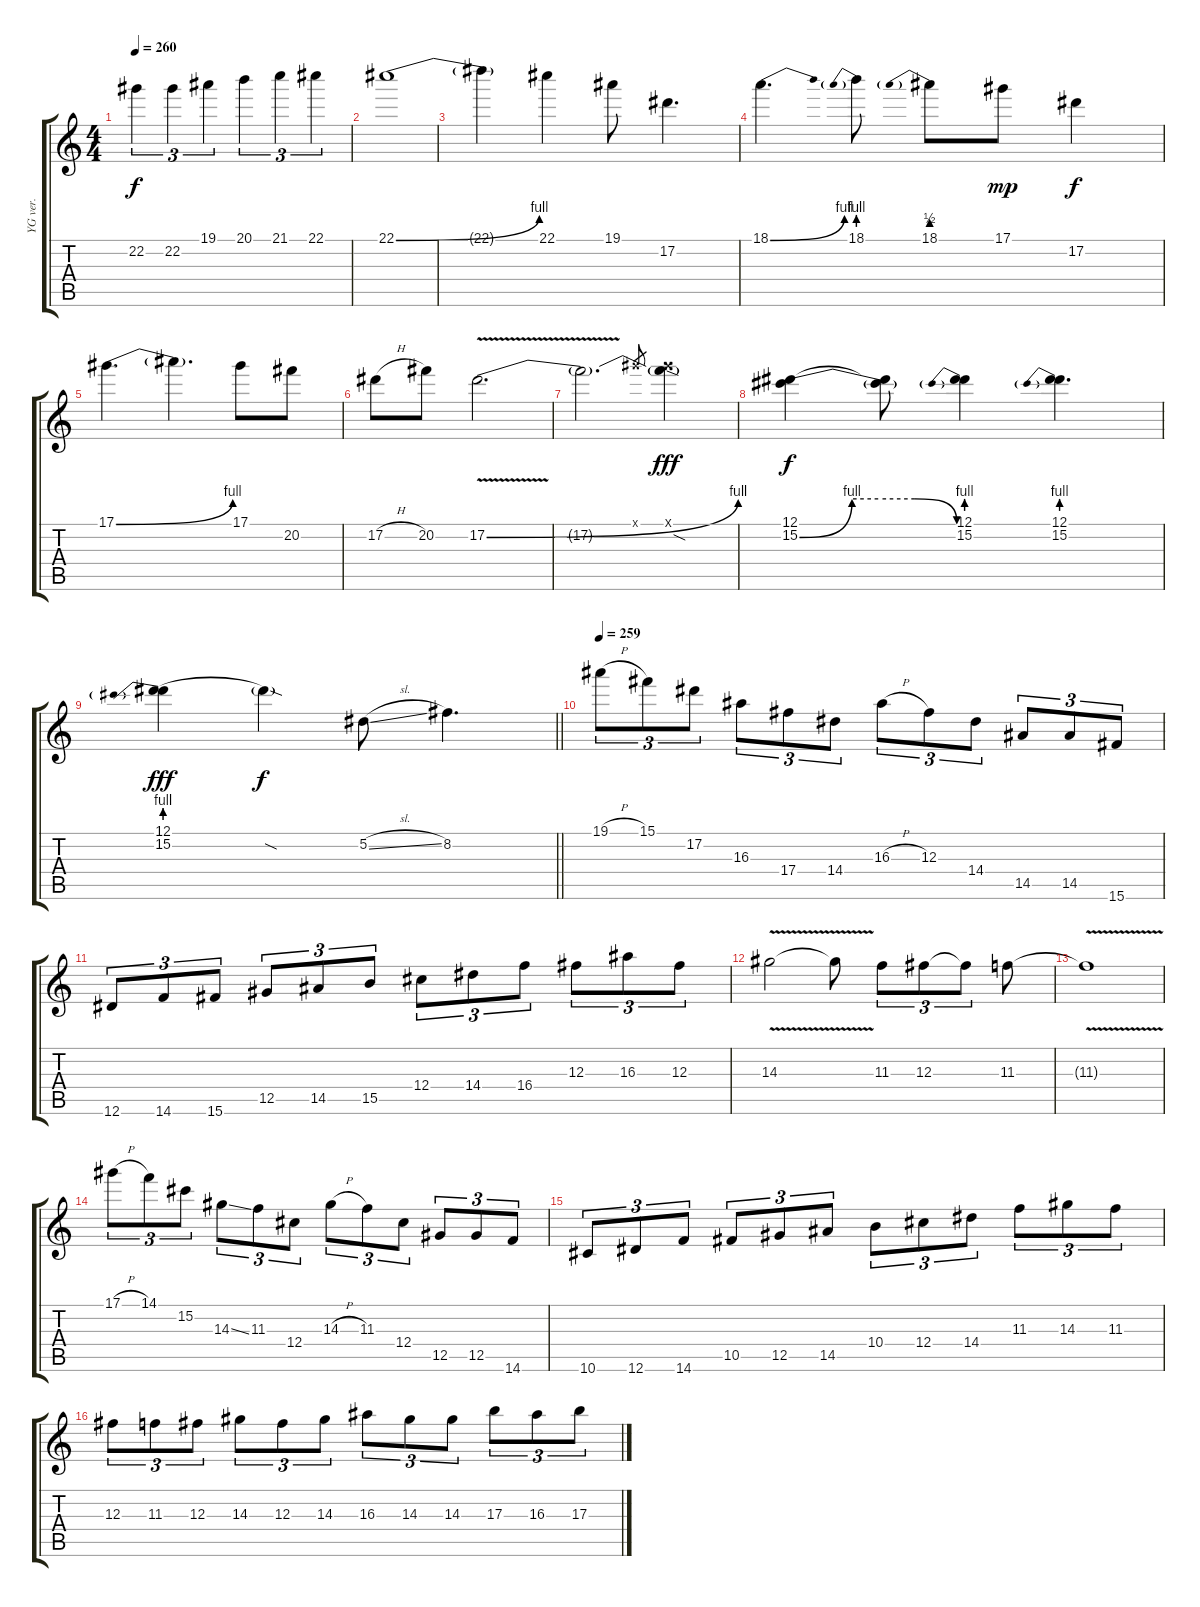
\track ("YG ver." "YG ver.") {mute instrument overdrivenguitar}
\staff {score tabs}
\tuning (Eb4 Bb3 Gb3 Db3 Ab2 Eb2) {hide}
\ts (4 4)
\tempo 260
\clef g2
\ks c
22.2.4{tu (3 2) dy f} 22.2.4{tu (3 2)} 19.1.4{tu (3 2)} 20.1.4{tu (3 2)} 21.1.4{tu (3 2)} 22.1.4{tu (3 2)} |
22.1{be (bend 0 0 60 4)}.1 |
22.1{t}.4 22.1.4 19.1.8 17.2.4{d} |
18.1{be (bend 0 0 60 4)}.4{d} 18.1{be (prebend 0 4 60 4)}.8 18.1{be (prebend 0 2 60 2)}.8 17.1.8{dy mp} 17.2.4{dy f} |
17.1{be (bend 0 0 60 4)}.4{d} 17.1{t}.4{d} 17.1.8 20.2.8 |
17.2{h}.8 20.2.8 17.2{be (bend 0 0 60 4) v}.2{d} |
17.2{t}.2{d} 17.1{x}.8{gr} (17.1{x} 17.2{sod t}).4{dy fff} |
(12.1 15.2{be (custom 0 0 20 4 30 4 44 4 60 0)}).4{dy f} (12.1{t} 15.2{t}).8 (12.1 15.2{be (prebend 0 4 60 4)}).4 (12.1 15.2{be (prebend 0 4 60 4)}).4{d} |
\barLineRight lightlight
(12.1 15.2{be (prebend 0 4 60 4)}).4{dy fff} 15.2{sod t}.4{dy f} 5.2{sl}.8 8.2.4{d} |
\section ("" "")
\tempo 259
19.1{h}.8{tu (3 2)} 15.1.8{tu (3 2)} 17.2.8{tu (3 2)} 16.3.8{tu (3 2)} 17.4.8{tu (3 2)} 14.4.8{tu (3 2)} 16.3{h}.8{tu (3 2)} 12.3.8{tu (3 2)} 14.4.8{tu (3 2)} 14.5.8{tu (3 2)} 14.5.8{tu (3 2)} 15.6.8{tu (3 2)} |
12.6.8{tu (3 2)} 14.6.8{tu (3 2)} 15.6.8{tu (3 2)} 12.5.8{tu (3 2)} 14.5.8{tu (3 2)} 15.5.8{tu (3 2)} 12.4.8{tu (3 2)} 14.4.8{tu (3 2)} 16.4.8{tu (3 2)} 12.3.8{tu (3 2)} 16.3.8{tu (3 2)} 12.3.8{tu (3 2)} |
14.3{v}.2 14.3{t}.8 11.3.8{tu (3 2)} 12.3.8{tu (3 2)} 12.3{t}.8{tu (3 2)} 11.3.8 |
11.3{v t}.1 |
17.1{h}.8{tu (3 2)} 14.1.8{tu (3 2)} 15.2.8{tu (3 2)} 14.3{ss}.8{tu (3 2)} 11.3.8{tu (3 2)} 12.4.8{tu (3 2)} 14.3{h}.8{tu (3 2)} 11.3.8{tu (3 2)} 12.4.8{tu (3 2)} 12.5.8{tu (3 2)} 12.5.8{tu (3 2)} 14.6.8{tu (3 2)} |
10.6.8{tu (3 2)} 12.6.8{tu (3 2)} 14.6.8{tu (3 2)} 10.5.8{tu (3 2)} 12.5.8{tu (3 2)} 14.5.8{tu (3 2)} 10.4.8{tu (3 2)} 12.4.8{tu (3 2)} 14.4.8{tu (3 2)} 11.3.8{tu (3 2)} 14.3.8{tu (3 2)} 11.3.8{tu (3 2)} |
12.3.8{tu (3 2)} 11.3.8{tu (3 2)} 12.3.8{tu (3 2)} 14.3.8{tu (3 2)} 12.3.8{tu (3 2)} 14.3.8{tu (3 2)} 16.3.8{tu (3 2)} 14.3.8{tu (3 2)} 14.3.8{tu (3 2)} 17.3.8{tu (3 2)} 16.3.8{tu (3 2)} 17.3.8{tu (3 2)}
